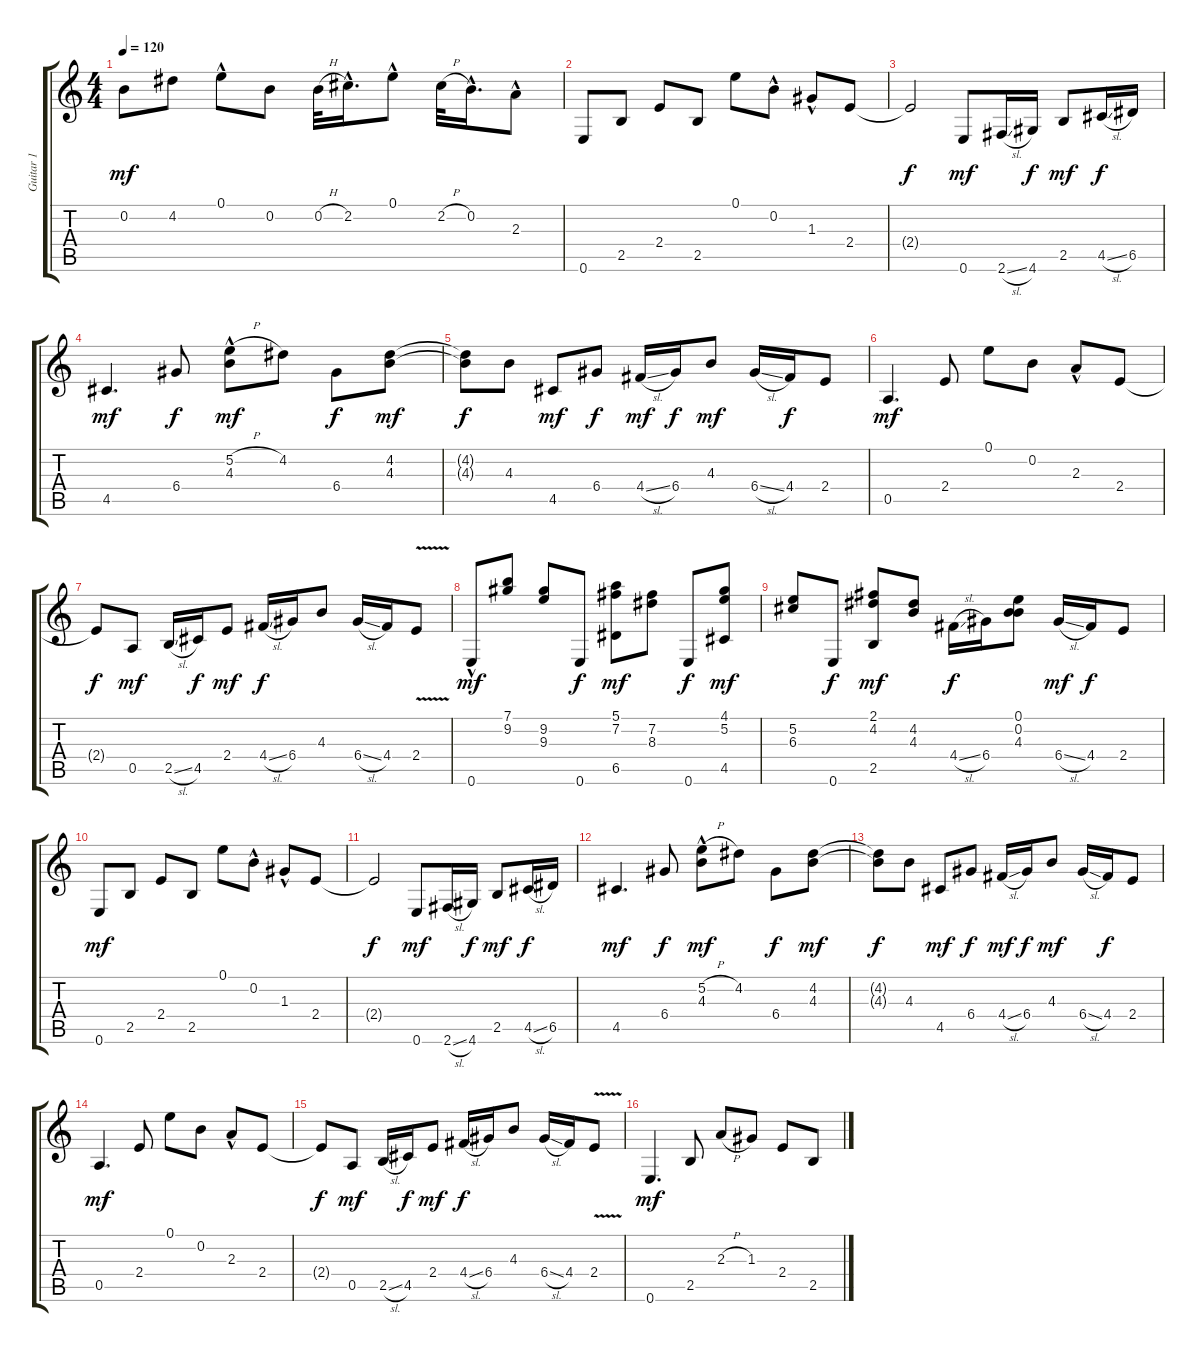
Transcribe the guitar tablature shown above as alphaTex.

\track ("Guitar 1" "Guitar 1") {instrument acousticguitarsteel}
\staff {score tabs}
\tuning (E4 B3 G3 D3 A2 E2) {hide}
\ts (4 4)
\tempo 120
\clef g2
\ks c
0.2.8{dy mf} 4.2.8 0.1{hac}.8 0.2.8 0.2{h}.32 2.2{hac}.16{d} 0.1{hac}.8 2.2{h}.32 0.2{hac}.16{d} 2.3{hac}.8 |
0.6.8 2.5.8 2.4.8 2.5.8 0.1.8 0.2{hac}.8 1.3{hac}.8 2.4.8 |
2.4{t}.2{dy f} 0.6.8{dy mf} 2.6{sl}.16 4.6.16{dy f} 2.5.8{dy mf} 4.5{sl}.16{dy f} 6.5.16 |
4.5.4{d dy mf} 6.4.8{dy f} (5.2{h hac} 4.3).8{dy mf} 4.2.8 6.4.8{dy f} (4.2 4.3).8{dy mf} |
(4.2{t} 4.3{t}).8{dy f} 4.3.8 4.5.8{dy mf} 6.4.8{dy f} 4.4{sl}.16{dy mf} 6.4.16{dy f} 4.3.8{dy mf} 6.4{sl}.16 4.4.16{dy f} 2.4.8 |
0.5.4{d dy mf} 2.4.8 0.1.8 0.2.8 2.3{hac}.8 2.4.8 |
2.4{t}.8{dy f} 0.5.8{dy mf} 2.5{sl}.16 4.5.16{dy f} 2.4.8{dy mf} 4.4{sl}.16{dy f} 6.4.16 4.3.8 6.4{sl}.16 4.4.16 2.4{v}.8 |
0.6{hac}.8{dy mf} (7.1 9.2).8 (9.2 9.3).8 0.6.8{dy f} (5.1 7.2 6.5).8{dy mf} (7.2 8.3).8 0.6.8{dy f} (4.1 5.2 4.5).8{dy mf} |
(5.2 6.3).8 0.6.8{dy f} (2.1 4.2 2.5).8{dy mf} (4.2 4.3).8 4.4{sl}.16{dy f} 6.4.16 (0.1 0.2 4.3).8 6.4{sl}.16{dy mf} 4.4.16{dy f} 2.4.8 |
0.6.8{dy mf} 2.5.8 2.4.8 2.5.8 0.1.8 0.2{hac}.8 1.3{hac}.8 2.4.8 |
2.4{t}.2{dy f} 0.6.8{dy mf} 2.6{sl}.16 4.6.16{dy f} 2.5.8{dy mf} 4.5{sl}.16{dy f} 6.5.16 |
4.5.4{d dy mf} 6.4.8{dy f} (5.2{h hac} 4.3).8{dy mf} 4.2.8 6.4.8{dy f} (4.2 4.3).8{dy mf} |
(4.2{t} 4.3{t}).8{dy f} 4.3.8 4.5.8{dy mf} 6.4.8{dy f} 4.4{sl}.16{dy mf} 6.4.16{dy f} 4.3.8{dy mf} 6.4{sl}.16 4.4.16{dy f} 2.4.8 |
0.5.4{d dy mf} 2.4.8 0.1.8 0.2.8 2.3{hac}.8 2.4.8 |
2.4{t}.8{dy f} 0.5.8{dy mf} 2.5{sl}.16 4.5.16{dy f} 2.4.8{dy mf} 4.4{sl}.16{dy f} 6.4.16 4.3.8 6.4{sl}.16 4.4.16 2.4{v}.8 |
0.6.4{d dy mf} 2.5.8 2.3{h}.8 1.3.8 2.4.8 2.5.8
